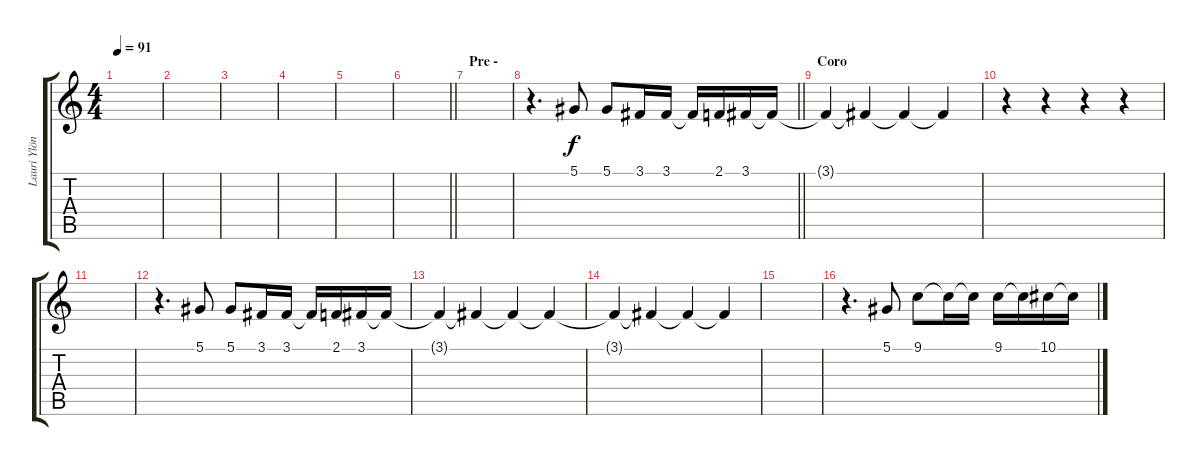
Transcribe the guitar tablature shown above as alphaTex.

\track ("Lauri Ylönen" "Lauri Ylön") {instrument synthvoice}
\staff {score tabs}
\tuning (Eb4 Bb3 Gb3 Db3 Ab2 Eb2) {hide}
\ts (4 4)
\tempo 91
\clef g2
\ks c
|
|
|
|
|
\barLineRight lightlight
|
\section ("" "Pre -")
|
\barLineRight lightlight
r.4{d} 5.1.8 5.1.8 3.1.16 3.1.16 3.1{t}.16 2.1.16 3.1.16 3.1{t}.16 |
\section ("" "Coro")
3.1{t}.4 3.1{t}.4 3.1{t}.4 3.1{t}.4 |
r.4 r.4 r.4 r.4 |
|
r.4{d} 5.1.8 5.1.8 3.1.16 3.1.16 3.1{t}.16 2.1.16 3.1.16 3.1{t}.16 |
3.1{t}.4 3.1{t}.4 3.1{t}.4 3.1{t}.4 |
3.1{t}.4 3.1{t}.4 3.1{t}.4 3.1{t}.4 |
|
r.4{d} 5.1.8 9.1.8 9.1{t}.16 9.1{t}.16 9.1.16 9.1{t}.16 10.1.16 10.1{t}.16
